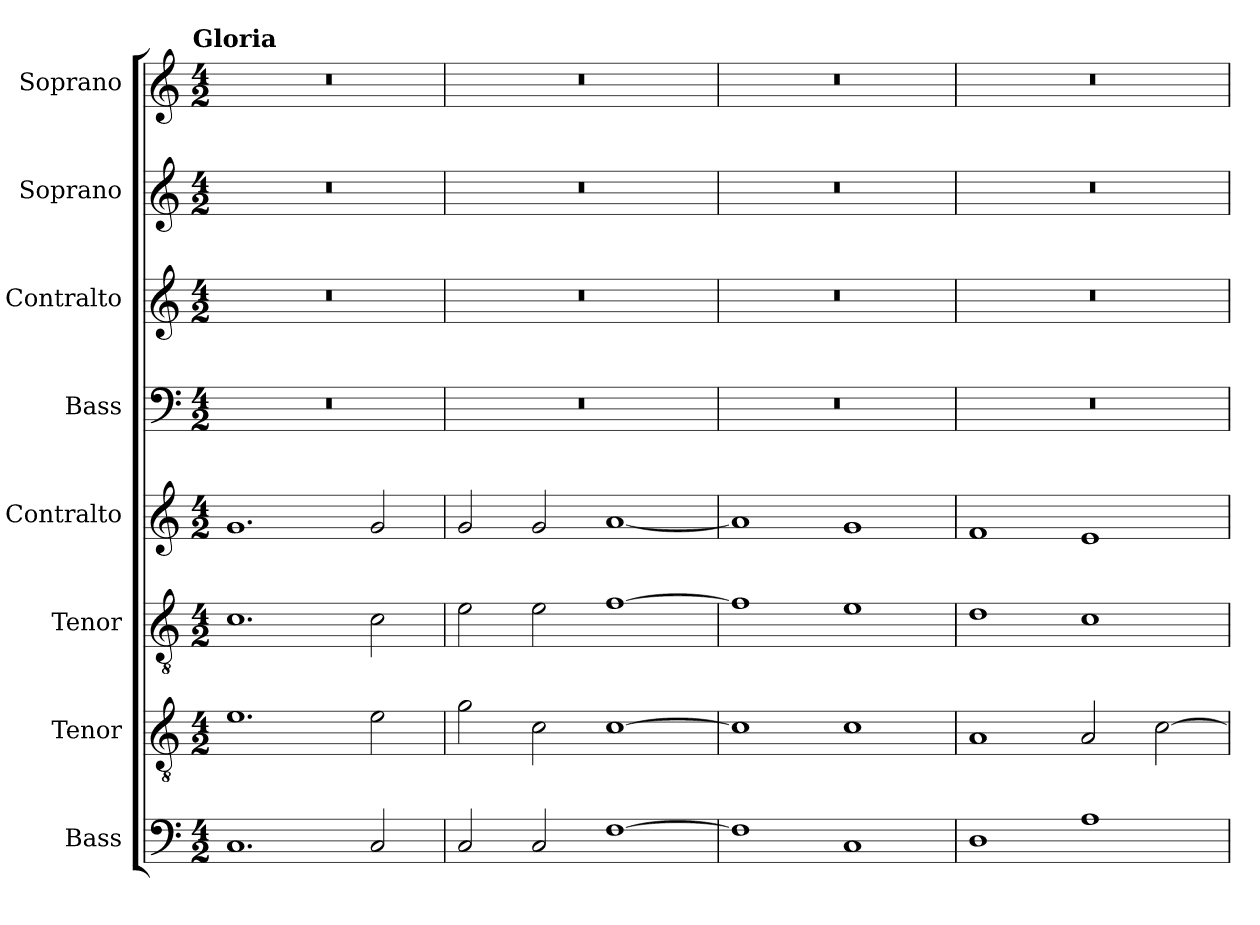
**kern	**kern	**kern	**kern	**kern	**kern	**kern	**kern
*part8	*part7	*part6	*part5	*part4	*part3	*part2	*part1
*staff8	*staff7	*staff6	*staff5	*staff4	*staff3	*staff2	*staff1
*I"Bass	*I"Tenor	*I"Tenor	*I"Contralto	*I"Bass	*I"Contralto	*I"Soprano	*I"Soprano
*I'B	*I'T	*I'T	*I'A	*I'B	*I'A	*I'S	*I'S
*clefF4	*clefGv2	*clefGv2	*clefG2	*clefF4	*clefG2	*clefG2	*clefG2
*k[]	*k[]	*k[]	*k[]	*k[]	*k[]	*k[]	*k[]
*G:mix	*G:mix	*G:mix	*G:mix	*G:mix	*G:mix	*G:mix	*G:mix
!!LO:TX:omd:t=Gloria
*M4/2	*M4/2	*M4/2	*M4/2	*M4/2	*M4/2	*M4/2	*M4/2
=1	=1	=1	=1	=1	=1	=1	=1
1.C	1.e	1.c	1.g	0r	0r	0r	0r
2C	2e	2c	2g	.	.	.	.
=2	=2	=2	=2	=2	=2	=2	=2
2C	2g	2e	2g	0r	0r	0r	0r
2C	2c	2e	2g	.	.	.	.
[1F	[1c	[1f	[1a	.	.	.	.
=3	=3	=3	=3	=3	=3	=3	=3
1F]	1c]	1f]	1a]	0r	0r	0r	0r
1C	1c	1e	1g	.	.	.	.
=4	=4	=4	=4	=4	=4	=4	=4
1D	1A	1d	1f	0r	0r	0r	0r
1A	2A	1c	1e	.	.	.	.
.	[2c	.	.	.	.	.	.
=	=	=	=	=	=	=	=
*-	*-	*-	*-	*-	*-	*-	*-
